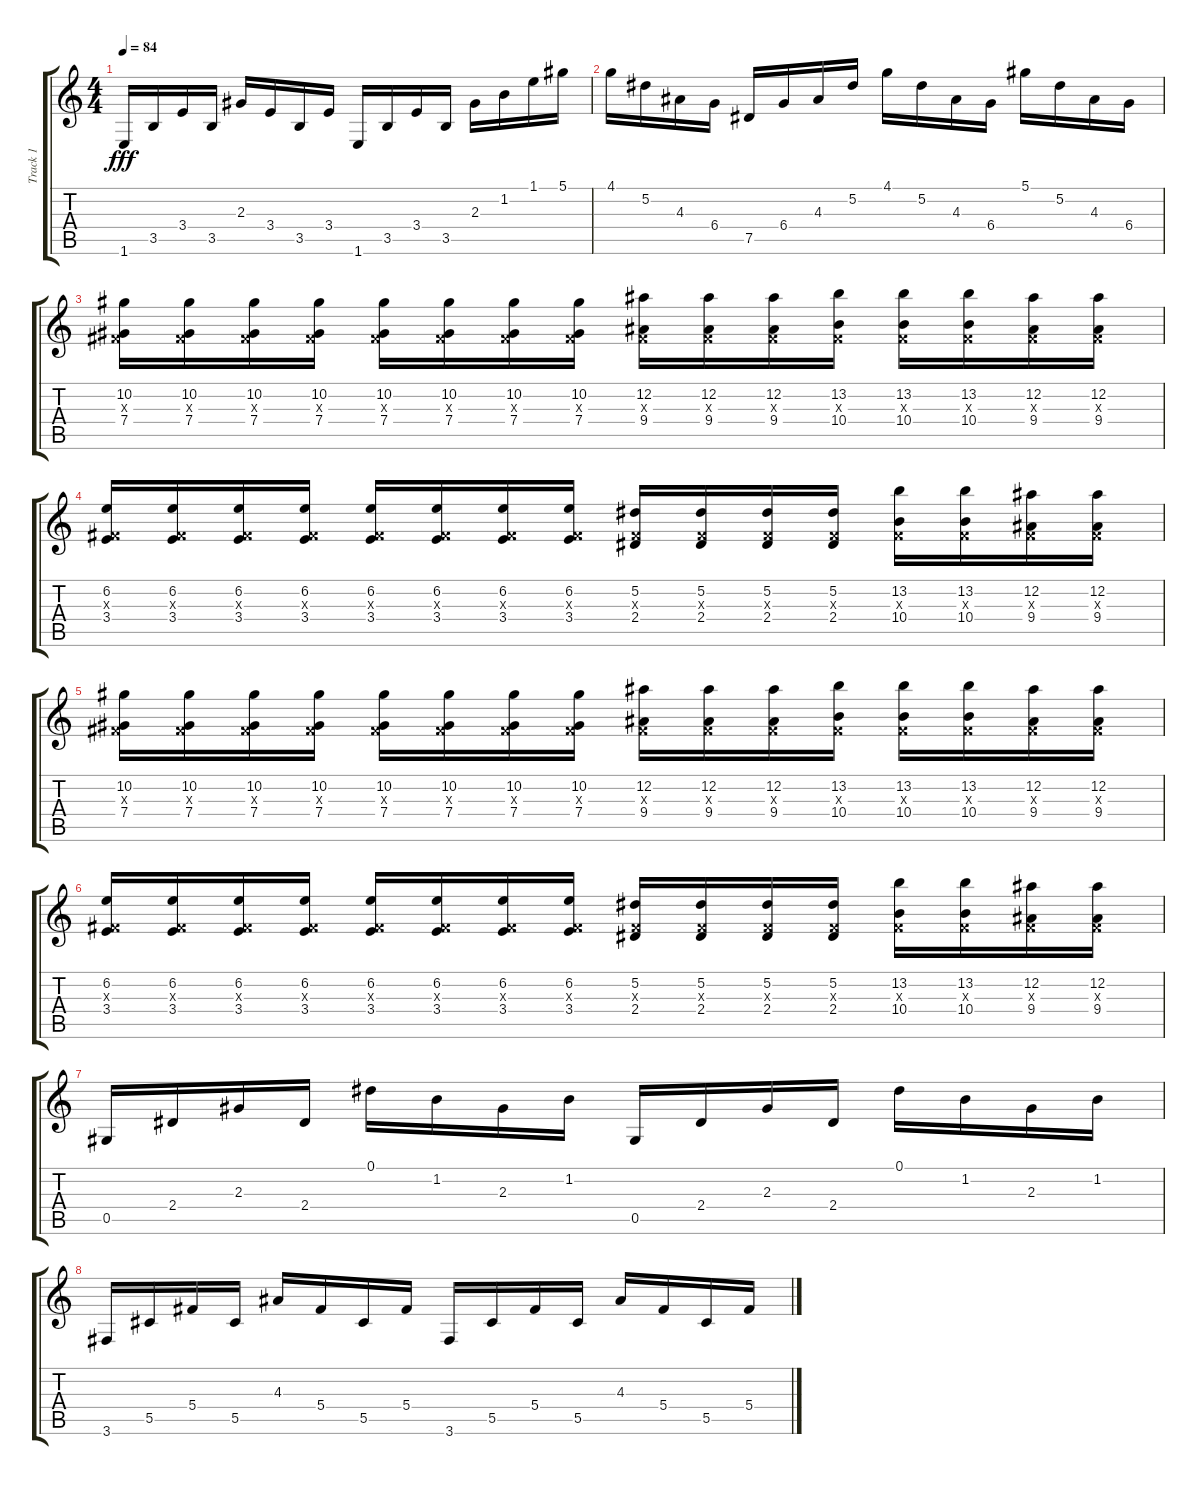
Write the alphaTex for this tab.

\track ("Track 1" "Track 1") {instrument electricguitarclean}
\staff {score tabs}
\tuning (Eb4 Bb3 Gb3 Db3 Ab2 Eb2) {hide}
\ts (4 4)
\tempo 84
\clef g2
\ks c
1.6.16{dy fff} 3.5.16 3.4.16 3.5.16 2.3.16 3.4.16 3.5.16 3.4.16 1.6.16 3.5.16 3.4.16 3.5.16 2.3.16 1.2.16 1.1.16 5.1.16 |
4.1.16 5.2.16 4.3.16 6.4.16 7.5.16 6.4.16 4.3.16 5.2.16 4.1.16 5.2.16 4.3.16 6.4.16 5.1.16 5.2.16 4.3.16 6.4.16 |
(10.2 0.3{x} 7.4).16{instrument distortionguitar} (10.2 0.3{x} 7.4).16 (10.2 0.3{x} 7.4).16 (10.2 0.3{x} 7.4).16 (10.2 0.3{x} 7.4).16 (10.2 0.3{x} 7.4).16 (10.2 0.3{x} 7.4).16 (10.2 0.3{x} 7.4).16 (12.2 0.3{x} 9.4).16 (12.2 0.3{x} 9.4).16 (12.2 0.3{x} 9.4).16 (13.2 0.3{x} 10.4).16 (13.2 0.3{x} 10.4).16 (13.2 0.3{x} 10.4).16 (12.2 0.3{x} 9.4).16 (12.2 0.3{x} 9.4).16 |
(6.2 0.3{x} 3.4).16 (6.2 0.3{x} 3.4).16 (6.2 0.3{x} 3.4).16 (6.2 0.3{x} 3.4).16 (6.2 0.3{x} 3.4).16 (6.2 0.3{x} 3.4).16 (6.2 0.3{x} 3.4).16 (6.2 0.3{x} 3.4).16 (5.2 0.3{x} 2.4).16 (5.2 0.3{x} 2.4).16 (5.2 0.3{x} 2.4).16 (5.2 0.3{x} 2.4).16 (13.2 0.3{x} 10.4).16 (13.2 0.3{x} 10.4).16 (12.2 0.3{x} 9.4).16 (12.2 0.3{x} 9.4).16 |
(10.2 0.3{x} 7.4).16{instrument distortionguitar} (10.2 0.3{x} 7.4).16 (10.2 0.3{x} 7.4).16 (10.2 0.3{x} 7.4).16 (10.2 0.3{x} 7.4).16 (10.2 0.3{x} 7.4).16 (10.2 0.3{x} 7.4).16 (10.2 0.3{x} 7.4).16 (12.2 0.3{x} 9.4).16 (12.2 0.3{x} 9.4).16 (12.2 0.3{x} 9.4).16 (13.2 0.3{x} 10.4).16 (13.2 0.3{x} 10.4).16 (13.2 0.3{x} 10.4).16 (12.2 0.3{x} 9.4).16 (12.2 0.3{x} 9.4).16 |
(6.2 0.3{x} 3.4).16 (6.2 0.3{x} 3.4).16 (6.2 0.3{x} 3.4).16 (6.2 0.3{x} 3.4).16 (6.2 0.3{x} 3.4).16 (6.2 0.3{x} 3.4).16 (6.2 0.3{x} 3.4).16 (6.2 0.3{x} 3.4).16 (5.2 0.3{x} 2.4).16 (5.2 0.3{x} 2.4).16 (5.2 0.3{x} 2.4).16 (5.2 0.3{x} 2.4).16 (13.2 0.3{x} 10.4).16 (13.2 0.3{x} 10.4).16 (12.2 0.3{x} 9.4).16 (12.2 0.3{x} 9.4).16 |
0.5.16{instrument electricguitarclean} 2.4.16 2.3.16 2.4.16 0.1.16 1.2.16 2.3.16 1.2.16 0.5.16 2.4.16 2.3.16 2.4.16 0.1.16 1.2.16 2.3.16 1.2.16 |
3.6.16 5.5.16 5.4.16 5.5.16 4.3.16 5.4.16 5.5.16 5.4.16 3.6.16 5.5.16 5.4.16 5.5.16 4.3.16 5.4.16 5.5.16 5.4.16
